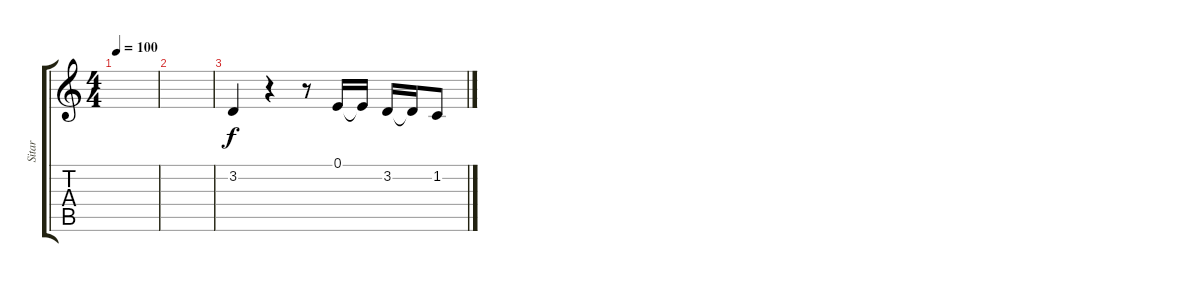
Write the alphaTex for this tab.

\track ("Sitar" "Sitar") {instrument sitar}
\staff {score tabs}
\tuning (E4 B3 G3 D3 A2 E2) {hide}
\ts (4 4)
\tempo 100
\clef g2
\ks c
|
|
3.2.4 r.4 r.8 0.1.16 0.1{t}.16 3.2.16 3.2{t}.16 1.2.8
